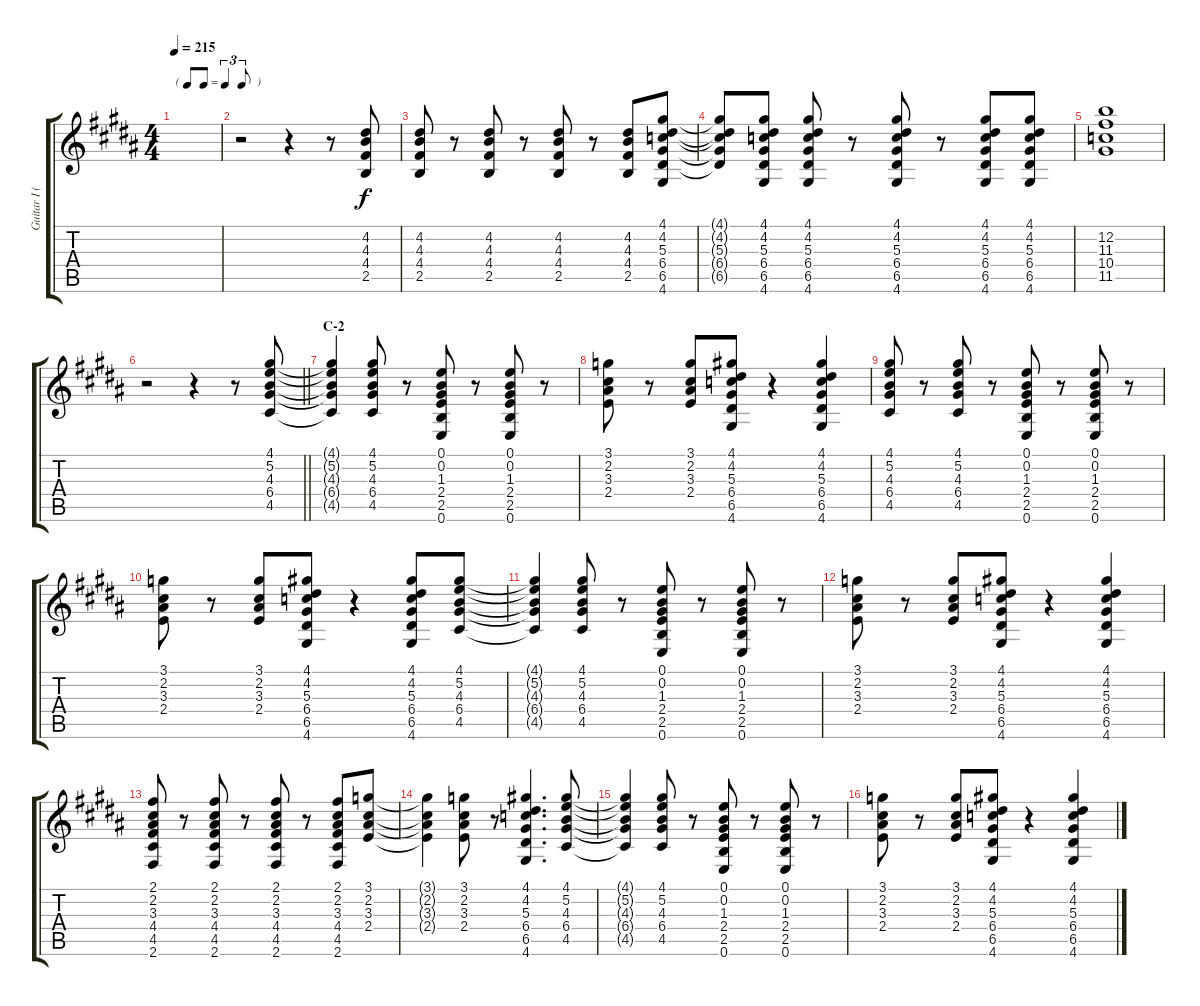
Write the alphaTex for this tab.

\track ("Guitar I (Hirasawa Yui)" "Guitar I (") {instrument acousticguitarsteel}
\staff {score tabs}
\tuning (E4 B3 G3 D3 A2 E2) {hide}
\ts (4 4)
\tf triplet8th
\tempo 215
\clef g2
\ks b
|
r.2 r.4 r.8 (4.2 4.3 4.4 2.5).8 |
(4.2 4.3 4.4 2.5).8 r.8 (4.2 4.3 4.4 2.5).8 r.8 (4.2 4.3 4.4 2.5).8 r.8 (4.2 4.3 4.4 2.5).8 (4.1 4.2 5.3 6.4 6.5 4.6).8 |
(4.1{t} 4.2{t} 5.3{t} 6.4{t} 6.5{t}).8 (4.1 4.2 5.3 6.4 6.5 4.6).8 (4.1 4.2 5.3 6.4 6.5 4.6).8 r.8 (4.1 4.2 5.3 6.4 6.5 4.6).8 r.8 (4.1 4.2 5.3 6.4 6.5 4.6).8 (4.1 4.2 5.3 6.4 6.5 4.6).8 |
(12.2 11.3 10.4 11.5).1 |
\barLineRight lightlight
r.2 r.4 r.8 (4.1 5.2 4.3 6.4 4.5).8 |
\section ("" "C-2")
(4.1{t} 5.2{t} 4.3{t} 6.4{t} 4.5{t}).4 (4.1 5.2 4.3 6.4 4.5).8 r.8 (0.1 0.2 1.3 2.4 2.5 0.6).8 r.8 (0.1 0.2 1.3 2.4 2.5 0.6).8 r.8 |
(3.1 2.2 3.3 2.4).8 r.8 (3.1 2.2 3.3 2.4).8 (4.1 4.2 5.3 6.4 6.5 4.6).8 r.4 (4.1 4.2 5.3 6.4 6.5 4.6).4 |
(4.1 5.2 4.3 6.4 4.5).8 r.8 (4.1 5.2 4.3 6.4 4.5).8 r.8 (0.1 0.2 1.3 2.4 2.5 0.6).8 r.8 (0.1 0.2 1.3 2.4 2.5 0.6).8 r.8 |
(3.1 2.2 3.3 2.4).8 r.8 (3.1 2.2 3.3 2.4).8 (4.1 4.2 5.3 6.4 6.5 4.6).8 r.4 (4.1 4.2 5.3 6.4 6.5 4.6).8 (4.1 5.2 4.3 6.4 4.5).8 |
(4.1{t} 5.2{t} 4.3{t} 6.4{t} 4.5{t}).4 (4.1 5.2 4.3 6.4 4.5).8 r.8 (0.1 0.2 1.3 2.4 2.5 0.6).8 r.8 (0.1 0.2 1.3 2.4 2.5 0.6).8 r.8 |
(3.1 2.2 3.3 2.4).8 r.8 (3.1 2.2 3.3 2.4).8 (4.1 4.2 5.3 6.4 6.5 4.6).8 r.4 (4.1 4.2 5.3 6.4 6.5 4.6).4 |
(2.1 2.2 3.3 4.4 4.5 2.6).8 r.8 (2.1 2.2 3.3 4.4 4.5 2.6).8 r.8 (2.1 2.2 3.3 4.4 4.5 2.6).8 r.8 (2.1 2.2 3.3 4.4 4.5 2.6).8 (3.1 2.2 3.3 2.4).8 |
(3.1{t} 2.2{t} 3.3{t} 2.4{t}).4 (3.1 2.2 3.3 2.4).8 r.8 (4.1 4.2 5.3 6.4 6.5 4.6).4{d} (4.1 5.2 4.3 6.4 4.5).8 |
(4.1{t} 5.2{t} 4.3{t} 6.4{t} 4.5{t}).4 (4.1 5.2 4.3 6.4 4.5).8 r.8 (0.1 0.2 1.3 2.4 2.5 0.6).8 r.8 (0.1 0.2 1.3 2.4 2.5 0.6).8 r.8 |
(3.1 2.2 3.3 2.4).8 r.8 (3.1 2.2 3.3 2.4).8 (4.1 4.2 5.3 6.4 6.5 4.6).8 r.4 (4.1 4.2 5.3 6.4 6.5 4.6).4
